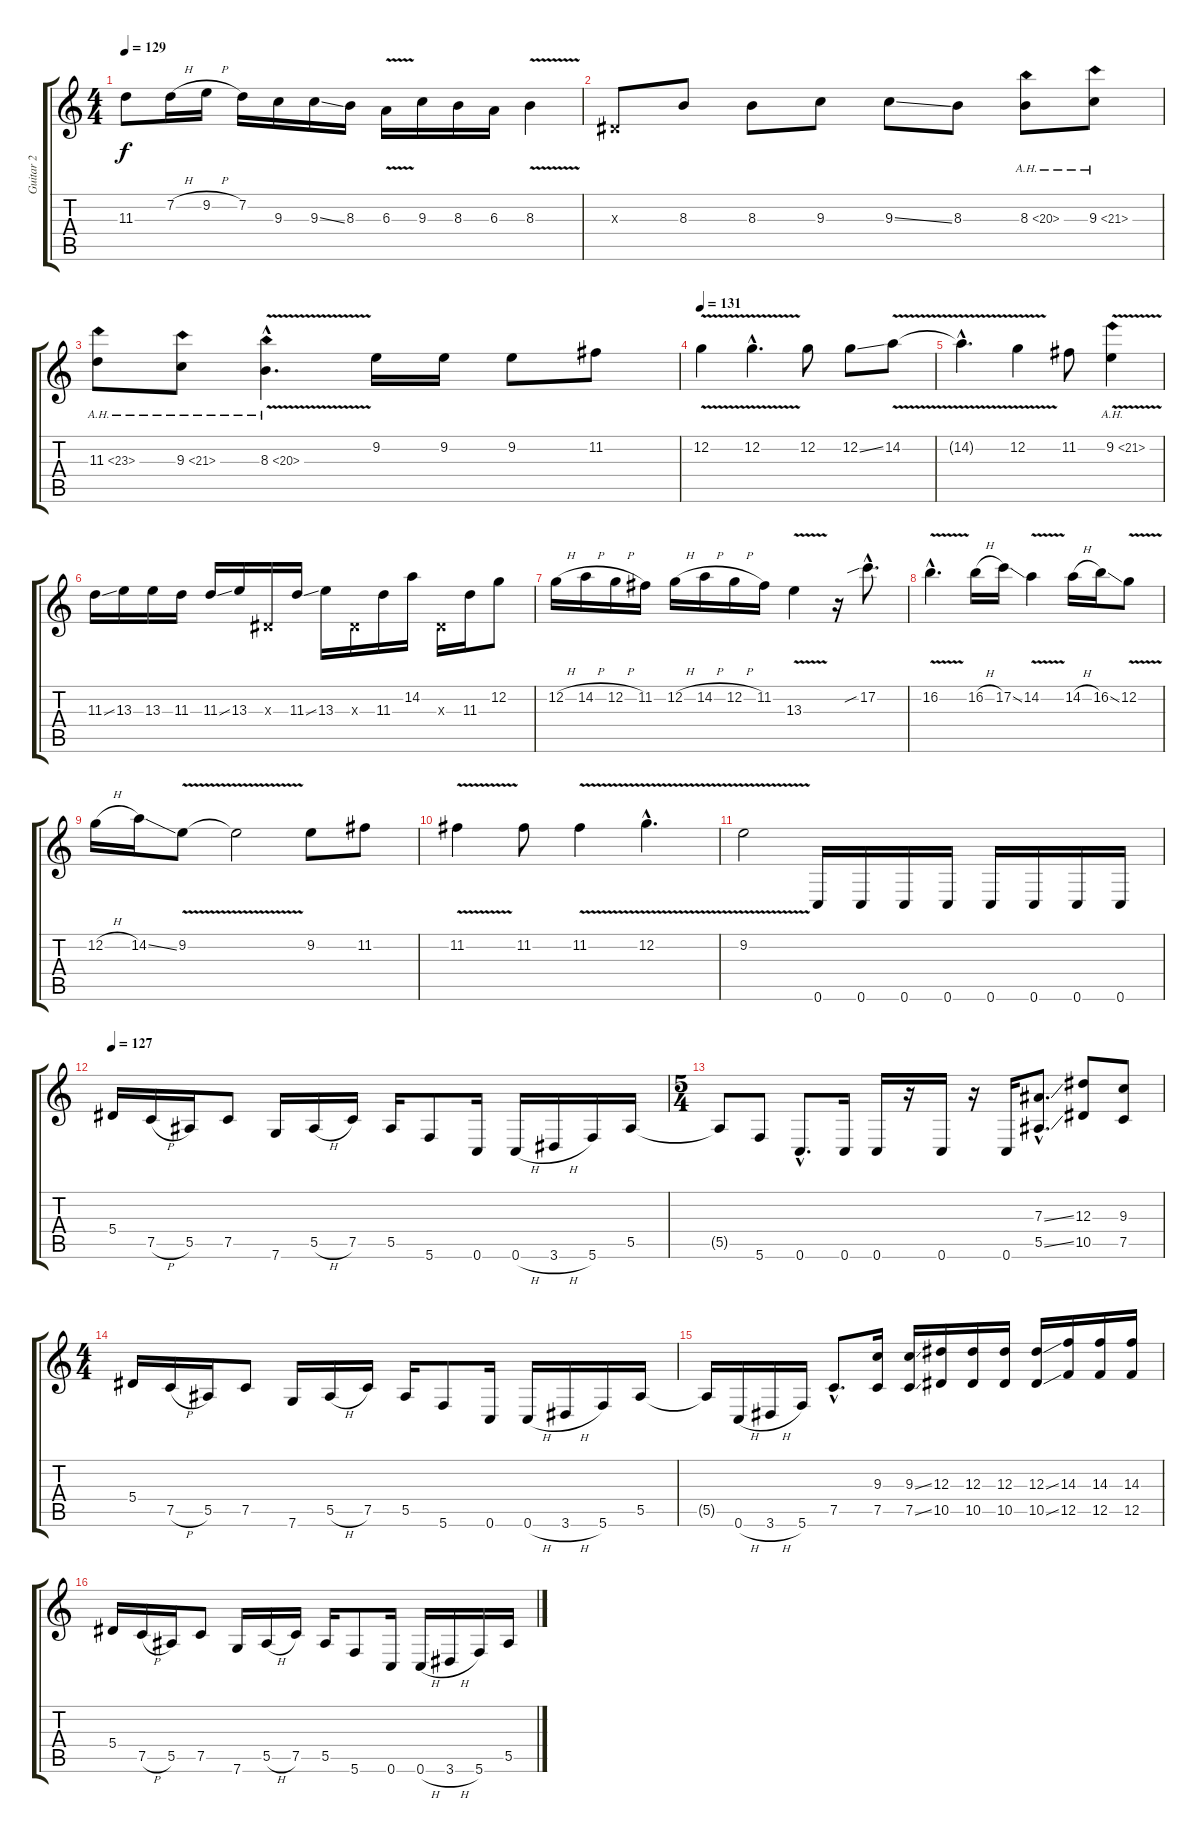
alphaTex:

\track ("Guitar 2" "Guitar 2") {instrument distortionguitar}
\staff {score tabs}
\tuning (C4 G3 Eb3 Bb2 F2 C2) {hide}
\ts (4 4)
\tempo 129
\clef g2
\ks c
11.3{t}.8{dy f} 7.2{h}.16 9.2{h}.16 7.2.16 9.3.16 9.3{ss}.16 8.3.16 6.3{v}.16 9.3.16 8.3.16 6.3.16 8.3{v}.4 |
0.3{x}.8 8.3.8 8.3.8 9.3.8 9.3{ss}.8 8.3.8 8.3{ah 12}.8 9.3{ah 12}.8 |
11.3{ah 12}.8 9.3{ah 12}.8 8.3{ah 12 v hac}.4{d} 9.2.16 9.2.16 9.2.8 11.2.8 |
\tempo 131
12.2{v}.4 12.2{v hac}.4{d} 12.2.8 12.2{ss}.8 14.2{v}.8 |
14.2{hac t}.4{d} 12.2{v}.4 11.2.8 9.2{ah 12 v}.4 |
11.3{ss}.16 13.3.16 13.3.16 11.3.16 11.3{ss}.16 13.3.16 0.3{x}.16 11.3{ss}.16 13.3.16 0.3{x}.16 11.3.16 14.2.16 0.3{x}.16 11.3.16 12.2.8 |
12.2{h}.16 14.2{h}.16 12.2{h}.16 11.2.16 12.2{h}.16 14.2{h}.16 12.2{h}.16 11.2.16 13.3{v}.4 r.16 17.2{sib hac}.8{d} |
16.2{v hac}.4{d} 16.2{h}.16 17.2{ss}.16 14.2{v}.4 14.2{h}.16 16.2{ss}.16 12.2{v}.8 |
12.2{h}.16 14.2{ss}.16 9.2{v}.8 9.2{t}.2 9.2.8 11.2.8 |
11.2{v}.4 11.2.8 11.2{v}.4 12.2{v hac}.4{d} |
9.2{v}.2 0.6.16 0.6.16 0.6.16 0.6.16 0.6.16 0.6.16 0.6.16 0.6.16 |
\section ("" "")
\tempo 127
5.4.16 7.5{h}.16 5.5.16 7.5.8 7.6.16 5.5{h}.16 7.5.16 5.5.16 5.6.8 0.6.16 0.6{h}.16 3.6{h}.16 5.6.16 5.5.16 |
\ts (5 4)
5.5{t}.8 5.6.8 0.6{hac}.8{d} 0.6.16 0.6.16 r.16 0.6.16 r.16 0.6.16 (7.3{ss hac} 5.5{ss hac}).8{d} (12.3 10.5).8 (9.3 7.5).8 |
\ts (4 4)
5.4.16 7.5{h}.16 5.5.16 7.5.8 7.6.16 5.5{h}.16 7.5.16 5.5.16 5.6.8 0.6.16 0.6{h}.16 3.6{h}.16 5.6.16 5.5.16 |
5.5{t}.16 0.6{h}.16 3.6{h}.16 5.6.16 7.5{hac}.8{d} (9.3 7.5).16 (9.3{ss} 7.5{ss}).16 (12.3 10.5).16 (12.3 10.5).16 (12.3 10.5).16 (12.3{ss} 10.5{ss}).16 (14.3 12.5).16 (14.3 12.5).16 (14.3 12.5).16 |
5.4.16 7.5{h}.16 5.5.16 7.5.8 7.6.16 5.5{h}.16 7.5.16 5.5.16 5.6.8 0.6.16 0.6{h}.16 3.6{h}.16 5.6.16 5.5.16
